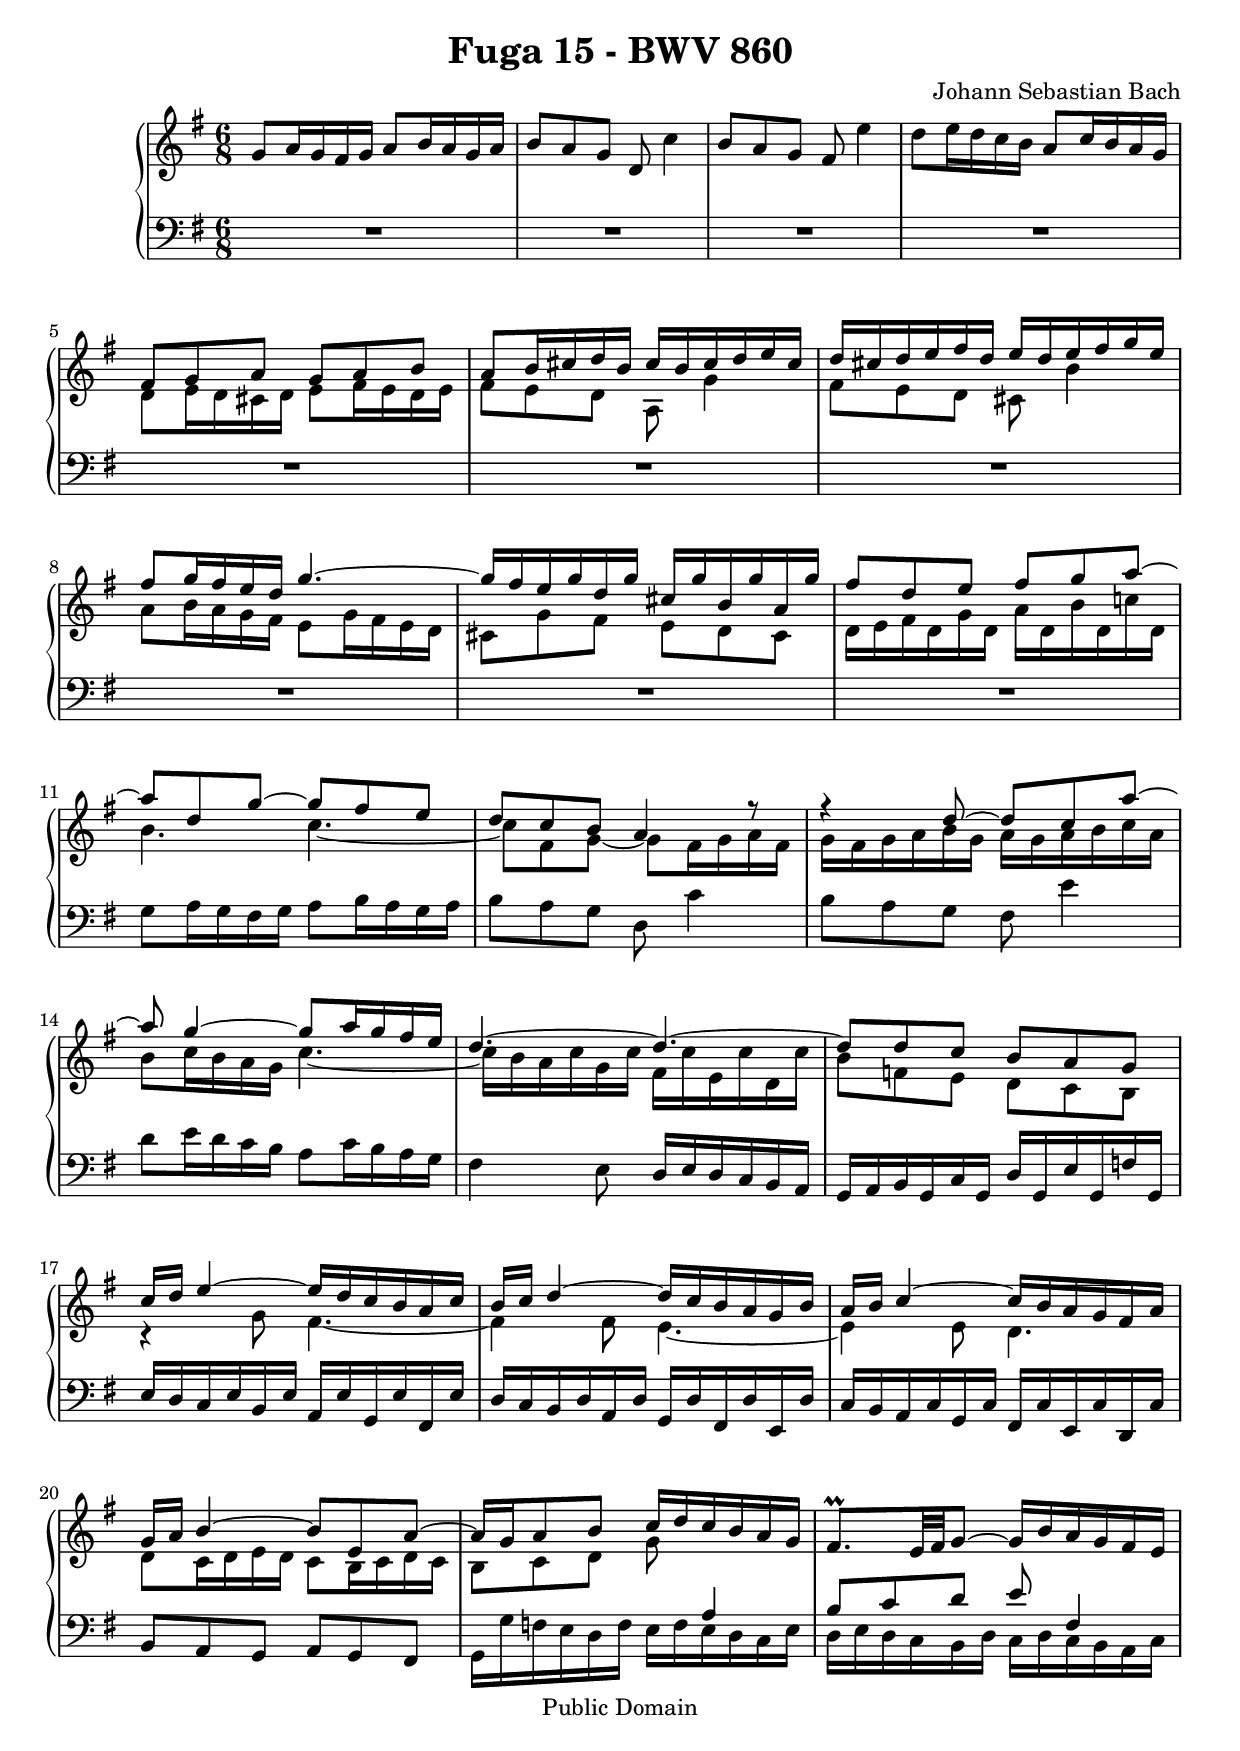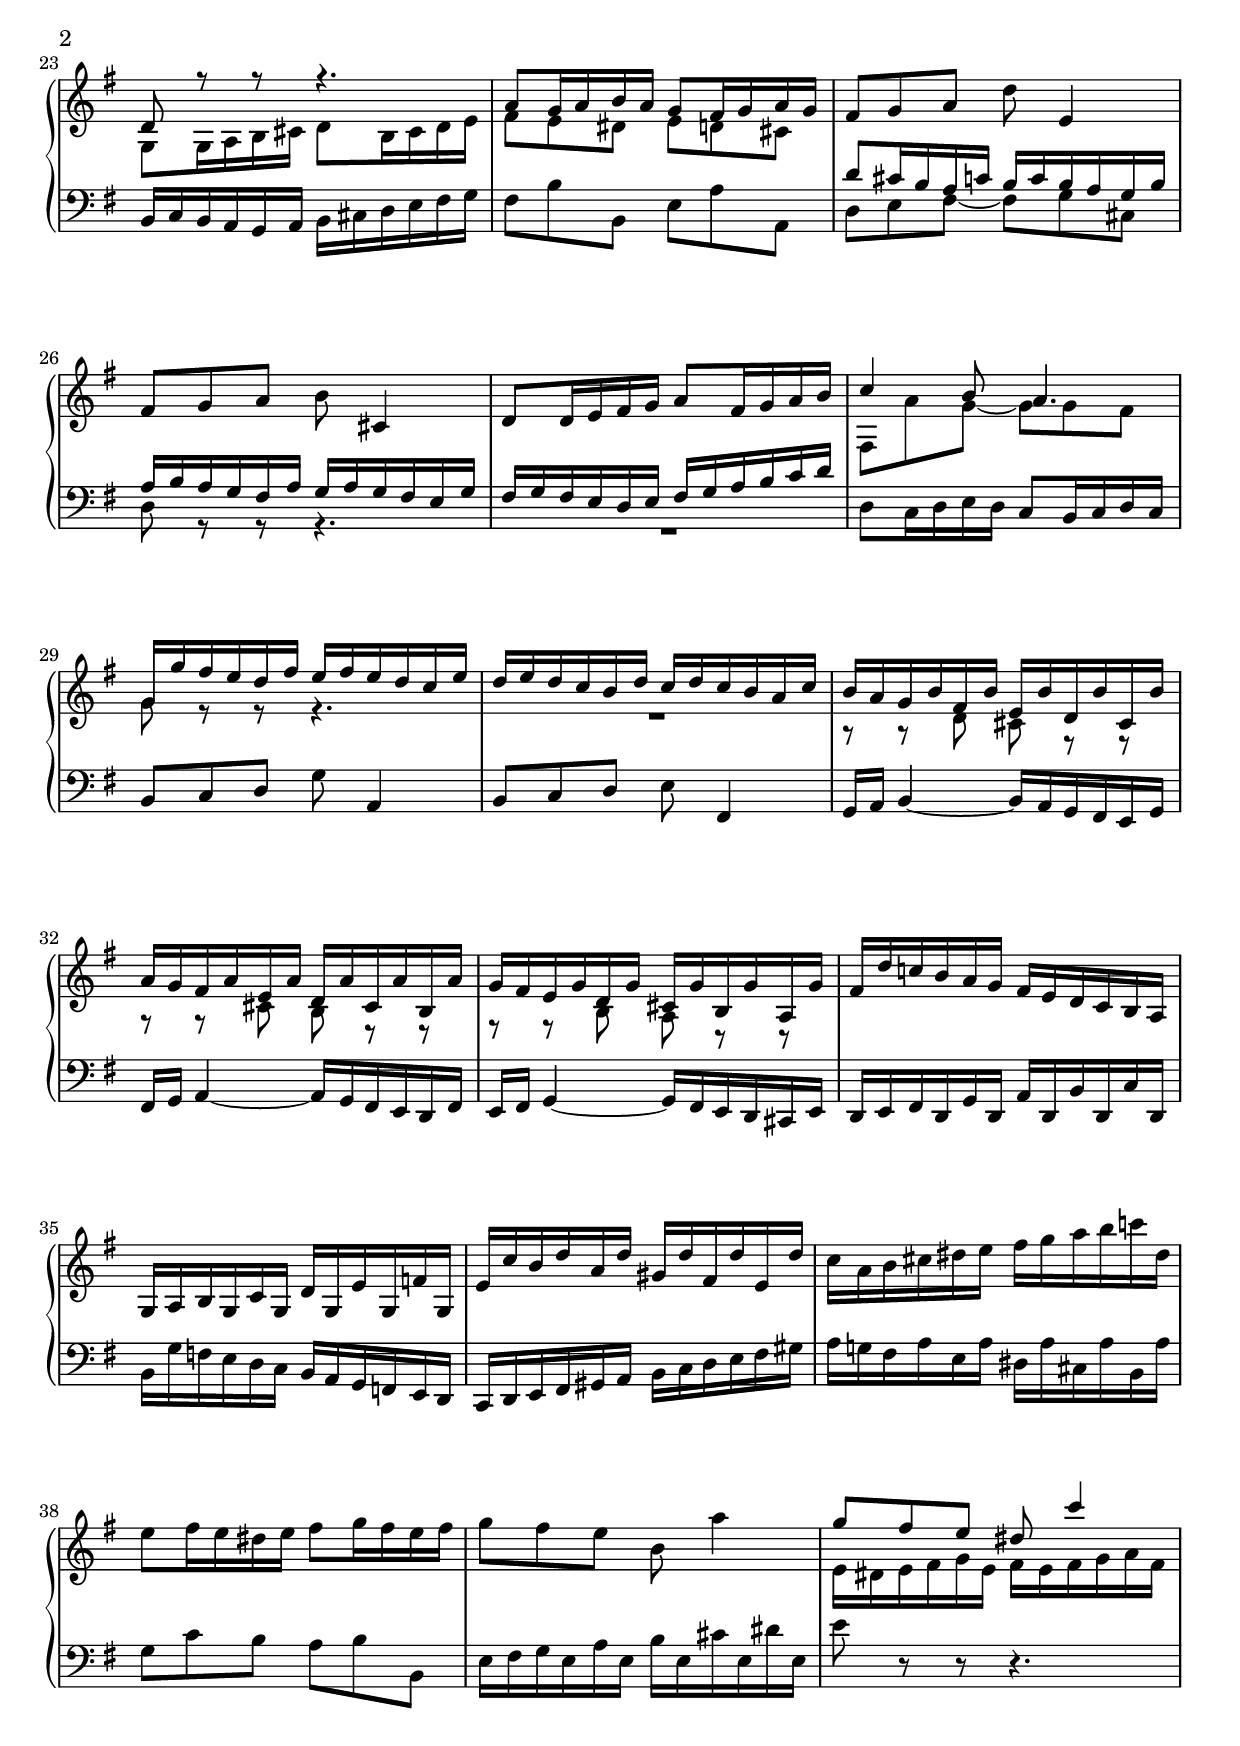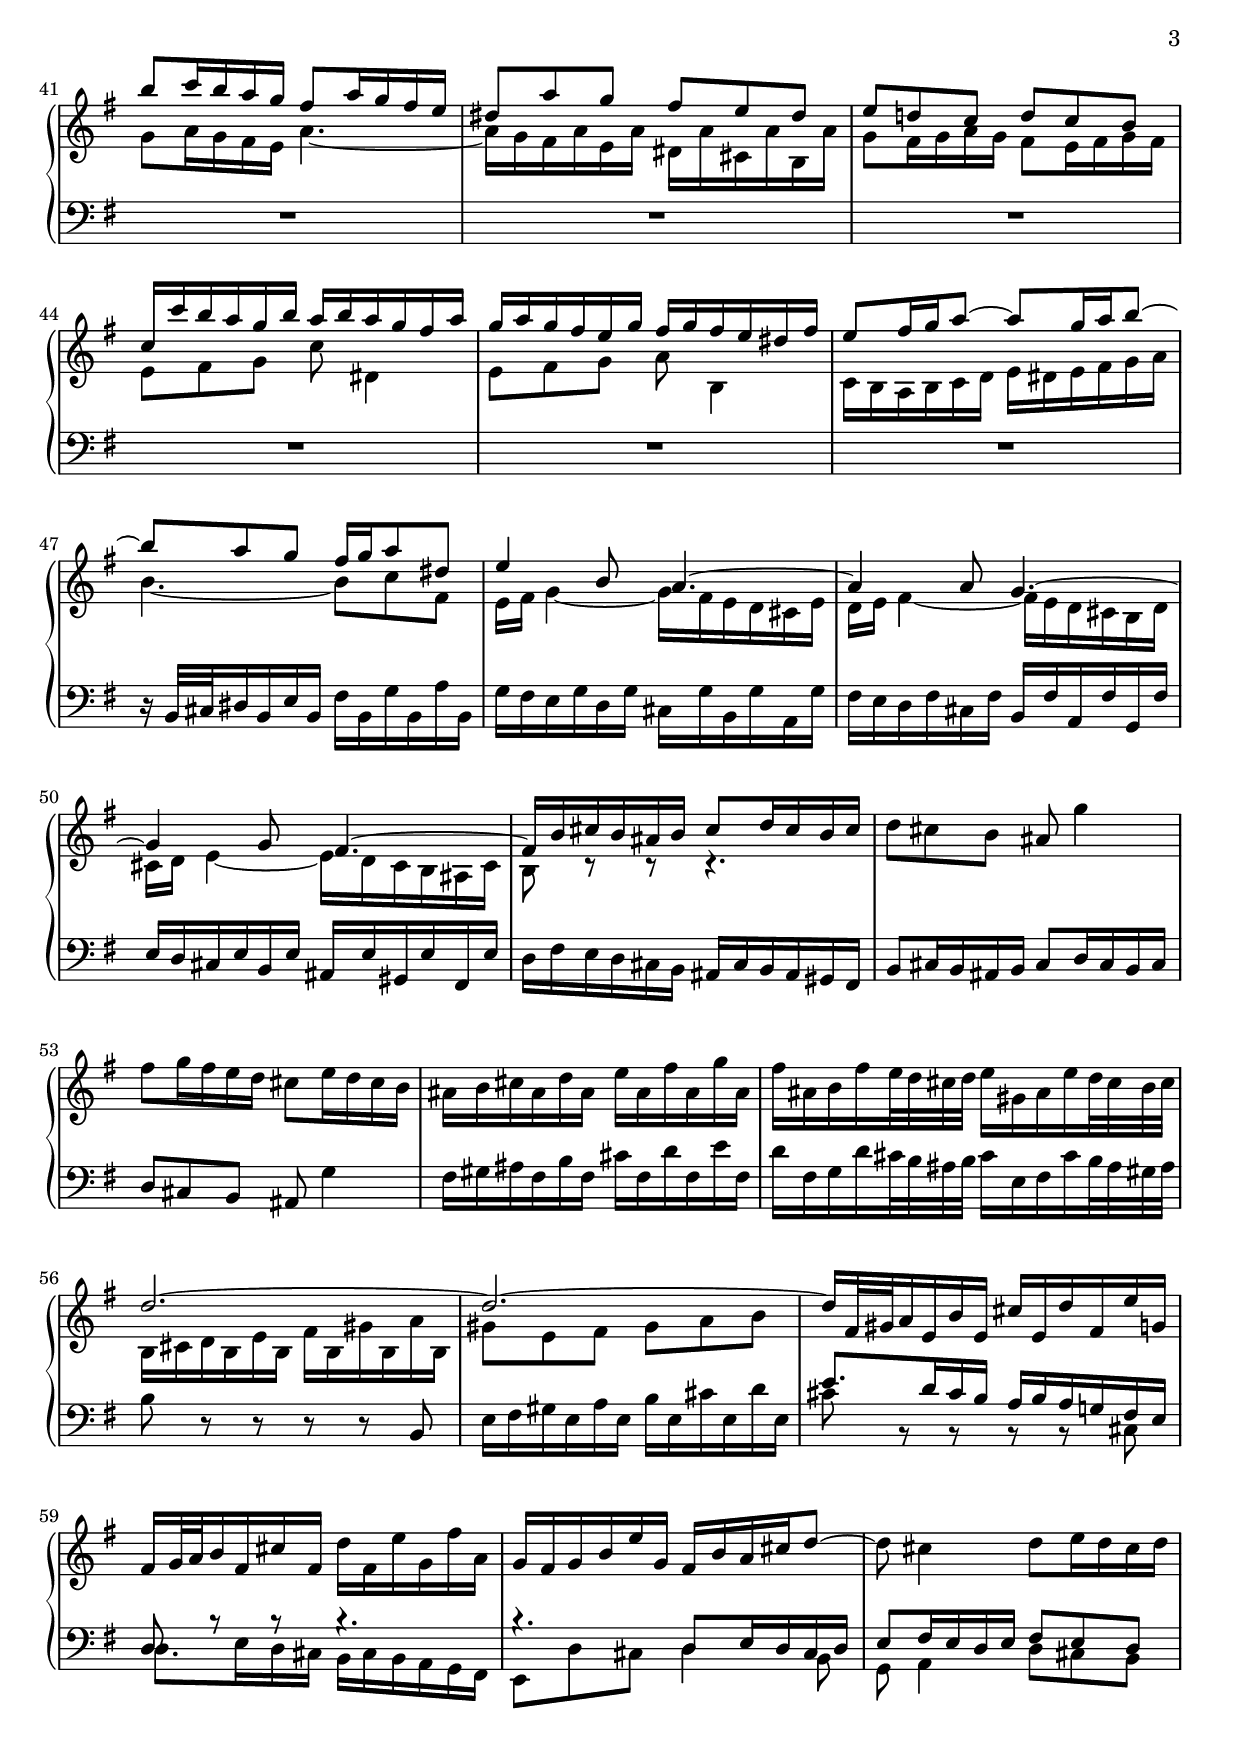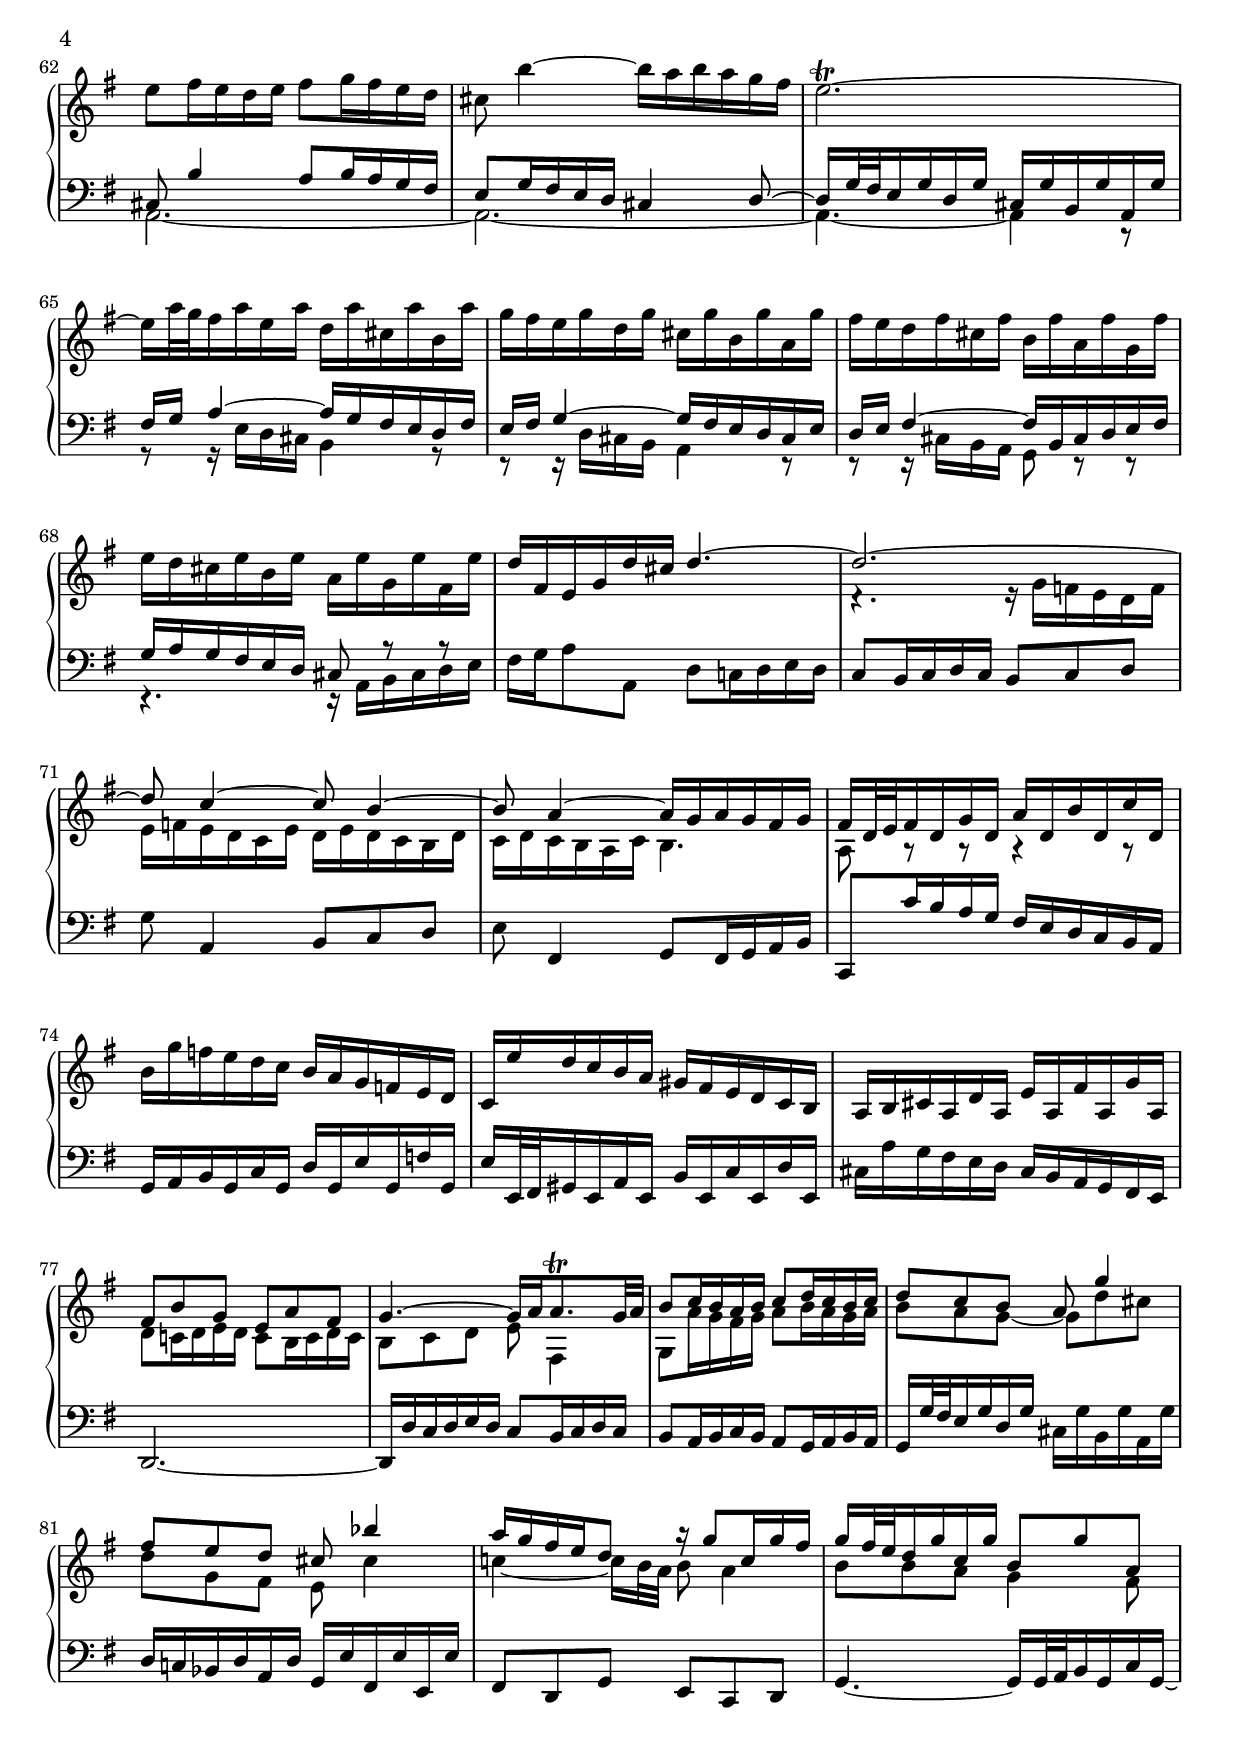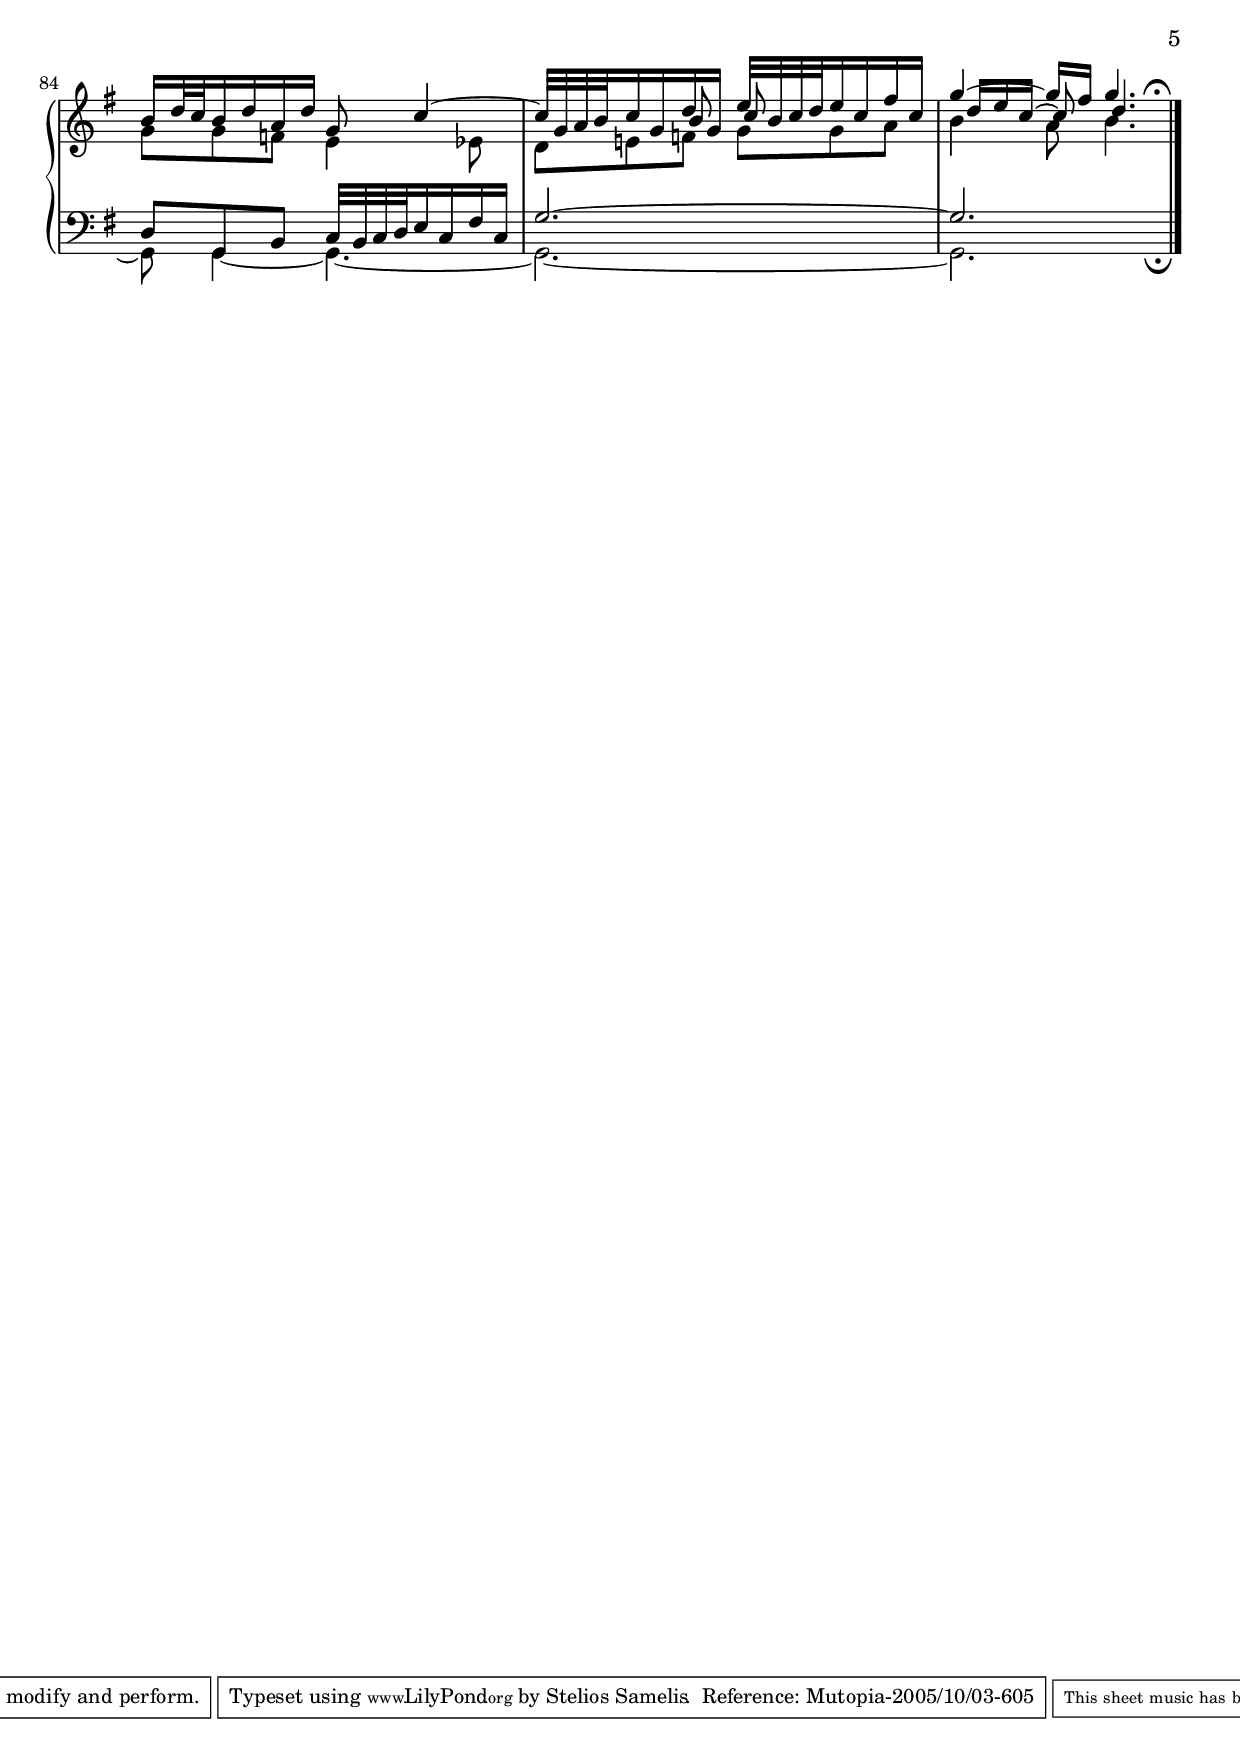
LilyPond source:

\version "2.6.0"

\header {
  title = "Fuga 15 - BWV 860"
  composer = "Johann Sebastian Bach"
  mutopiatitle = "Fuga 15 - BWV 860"
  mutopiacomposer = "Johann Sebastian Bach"
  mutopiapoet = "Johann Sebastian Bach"
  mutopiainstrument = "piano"
  date = "18th century"
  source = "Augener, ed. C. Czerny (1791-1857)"
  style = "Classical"
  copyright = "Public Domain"
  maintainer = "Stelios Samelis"
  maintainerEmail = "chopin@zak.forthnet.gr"
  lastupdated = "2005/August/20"
  
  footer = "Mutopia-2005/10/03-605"
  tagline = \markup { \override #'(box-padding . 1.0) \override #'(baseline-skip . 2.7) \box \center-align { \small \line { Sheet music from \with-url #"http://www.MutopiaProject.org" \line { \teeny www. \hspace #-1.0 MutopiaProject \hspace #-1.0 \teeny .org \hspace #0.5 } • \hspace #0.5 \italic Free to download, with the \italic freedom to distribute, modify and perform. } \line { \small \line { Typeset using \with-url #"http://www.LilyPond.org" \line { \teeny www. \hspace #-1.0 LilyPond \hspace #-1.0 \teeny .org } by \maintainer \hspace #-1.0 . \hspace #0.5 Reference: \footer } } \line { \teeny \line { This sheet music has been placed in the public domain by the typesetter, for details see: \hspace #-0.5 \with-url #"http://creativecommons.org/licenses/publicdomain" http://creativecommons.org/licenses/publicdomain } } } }

}

\score {

 \context GrandStaff
 <<
 \context Staff = "up" {
 \clef treble
 \key g \major
 \time 6/8
 g'8 a'16 g' fis' g' a'8 b'16 a' g' a' b'8 a' g' d' c''4 b'8 a' g' fis' e''4 d''8 e''16 d'' c'' b' a'8 c''16 b' a' g'
 << { fis'8 g' a' g' a' b' a' b'16 cis'' d'' b' cis'' b' cis'' d'' e'' cis'' d'' cis'' d'' e'' fis'' d'' e'' d'' e'' fis'' g'' e''
 fis''8 g''16 fis'' e'' d'' g''4. ~ g''16 fis'' e'' g'' d'' g'' cis'' g'' b' g'' a' g''
 fis''8 d'' e'' fis'' g'' a'' ~ a'' d'' g'' ~ g'' fis'' e'' d'' c'' b' a'4 r8
 r4 d''8 ~ d'' c'' a'' ~ a'' g''4 ~ g''8 a''16 g'' fis'' e'' d''4. ~ d''4. ~ d''8 d'' c'' b' a' g' c''16 d'' e''4 ~ e''16 d'' c'' b' a' c''
 b'16 c'' d''4 ~ d''16 c'' b' a' g' b' a'16 b' c''4 ~ c''16 b' a' g' fis' a'
 g'16 a' b'4 ~ b'8 e' a' ~ a'16 g' a'8 b' c''16 d'' c'' b' a' g' fis'8.^\prall[ e'32 fis' g'8] ~ g'16 b' a' g' fis' e'
 d'8 r r r4. a'8 g'16 a' b' a' g'8 fis'16 g' a' g' } \\
 { d'8 e'16 d' cis' d' e'8 fis'16 e' d' e' fis'8 e' d' a g'4 fis'8 e' d' cis' b'4 a'8 b'16 a' g' fis' e'8 g'16 fis' e' d'
 cis'8 g' fis' e' d' cis' d'16 e' fis' d' g' d' a' d' b' d' c''! d' b'4. c''4. ~ c''8 fis' g' ~ g' fis'16 g' a' fis'
 g'16 fis' g' a' b' g' a' g' a' b' c'' a' b'8 c''16 b' a' g' c''4. ~ c''16 b' a' c'' g' c'' fis' c'' e' c'' d' c''
 b'8 f' e' d' c' b r4 g'8 fis'4. ~ fis'4 fis'8 e'4. ~ e'4 e'8 d'4.
 d'8 c'16 d' e' d' c'8 b16 c' d' c' b8 c' d' g' s4 s2.
 g8 g16 a b cis' d'8 b16 cis' d' e' fis'8 e' dis' e' d' cis' } >> fis'8 g' a' d'' e'4 fis'8 g' a' b' cis'4
 d'8 d'16 e' fis' g' a'8 fis'16 g' a' b'
 << { c''4 b'8 a'4. g'16 g'' fis'' e'' d'' fis'' e'' fis'' e'' d'' c'' e'' d'' e'' d'' c'' b' d'' c'' d'' c'' b' a' c''
 b'16 a' g' b' fis' b' e' b' d' b' cis' b' a' g' fis' a' e' a' d' a' cis' a' b a' g' fis' e' g' d' g' cis' g' b g' a g' } \\
 { fis8 a' g' ~ g' g' fis' g' r r r4. R2. a8\rest a\rest d' cis' f\rest f\rest g\rest g\rest cis' b e\rest e\rest
 f8\rest f\rest b a d\rest d\rest } >>
 fis'16 d'' c''! b' a' g' fis' e' d' c' b a g a b g c' g d' g e' g f' g e' c'' b' d'' a' d'' gis' d'' fis' d'' e' d''
 c''16 a' b' cis'' dis'' e'' fis'' g'' a'' b'' c'''! dis''
 e''8 fis''16 e'' dis'' e'' fis''8 g''16 fis'' e'' fis'' g''8 fis'' e'' b' a''4
 << { g''8 fis'' e'' dis'' c'''4 b''8 c'''16 b'' a'' g'' fis''8 a''16 g'' fis'' e'' dis''8 a'' g'' fis'' e'' dis'' e'' d''! c'' d'' c'' b'
 c''16 c''' b'' a'' g'' b'' a'' b'' a'' g'' fis'' a'' g'' a'' g'' fis'' e'' g'' fis'' g'' fis'' e'' dis'' fis''
 e''8 fis''16 g'' a''8 ~ a''8 g''16 a'' b''8 ~ b''8 a'' g'' fis''16 g'' a''8 dis''
 e''4 b'8 a'4. ~ a'4 a'8 g'4. ~ g'4 g'8 fis'4. ~ fis'16 b' cis'' b' ais' b' cis''8 d''16 cis'' b' cis'' } \\
 { e'16 dis' e' fis' g' e' fis' e' fis' g' a' fis' g'8 a'16 g' fis' e' a'4. ~ a'16 g' fis' a' e' a' dis' a' cis' a' b a'
 g'8 fis'16 g' a' g' fis'8 e'16 fis' g' fis' e'8 fis' g' c'' dis'4 e'8 fis' g' a' b4
 c'16 b a b c' d' e' dis' e' fis' g' a' b'4. ~ b'8 c'' fis' e'16 fis' g'4 ~ g'16 fis' e' d' cis' e'
 d'16 e' fis'4 ~ fis'16 e' d' cis' b d' cis' d' e'4 ~ e'16 d' cis' b ais cis' b8 c'\rest c'\rest c'4.\rest } >>
 d''8 cis'' b' ais' g''4 fis''8 g''16 fis'' e'' d'' cis''8 e''16 d'' cis'' b' ais' b' cis'' ais' d'' ais' e'' ais' fis'' ais' g'' ais'
 fis''16[ ais' b' fis'' e''32 d'' cis'' d''] e''16[ gis' ais' e'' d''32 cis'' b' cis'']
 << { d''2. ~ d''2. ~ d''16[ fis'32 gis' a'16 e' b' e'] cis'' e' d'' fis' e'' g' } \\
 { b16 cis' d' b e' b fis' b gis' b a' b gis'8 e' fis' gis' a' b' s2. } >>
 fis'16[ g'32 a' b'16 fis' cis'' fis'] d'' fis' e'' g' fis'' a' g' fis' g' b' e'' g' fis' b' a' cis'' d''8 ~ d'' cis''4 d''8 e''16 d'' cis'' d''
 e''8 fis''16 e'' d'' e'' fis''8 g''16 fis'' e'' d'' cis''8 b''4 ~ b''16 a'' b'' a'' g'' fis'' e''2.^\trill ~
 e''16[ a''32 g'' fis''16 a'' e'' a''] d'' a'' cis'' a'' b' a''
 g''16 fis'' e'' g'' d'' g'' cis'' g'' b' g'' a' g'' fis'' e'' d'' fis'' cis'' fis'' b' fis'' a' fis'' g' fis''
 e''16 d'' cis'' e'' b' e'' a' e'' g' e'' fis' e'' d'' fis' e' g' d'' cis''
 << { d''4. ~ d''2. ~ d''8 c''4 ~ c''8 b'4 ~ b'8 a'4 ~ a'16 g' a' g' fis' g' fis'[ d'32 e' fis'16 d' g' d'] a'16 d' b' d' c'' d' } \\
 { s4. d'4.\rest e'16\rest g'16[ f' e' d' f'] e' f' e' d' c' e' d' e' d' c' b d' c' d' c' b a c' b4. a8 a8\rest a8\rest a4\rest a8\rest } >>
 b'16 g'' f'' e'' d'' c'' b' a' g' f' e' d' c' e'' d'' c'' b' a' gis' fis' e' d' c' b
 a16 b cis' a d' a e' a fis' a g' a
 << { fis'8 b' g' e' a' fis' g'4. ~ g'16[ a' a'8.^\trill g'32 a']
 b'8 c''16 b' a' b' c''8 d''16 c'' b' c'' d''8 c'' b' a' g''4 fis''8 e'' d'' cis'' bes''4
 a''16 g'' fis'' e'' d''8 a''16\rest g''8[ c''16 g'' fis''] g''16[ fis''32 e'' d''16 g'' c'' g''] b'8 g'' a'
 b'16[ d''32 c'' b'16 d'' a' d''] } \\
 { d'8 c'!16 d' e' d' c'8 b16 c' d' c' b8 c' d' e' fis4 g8 a'16 g' fis' g' a'8 b'16 a' g' a'
 b'8 a' g' ~ g' d'' cis'' d'' g' fis' e' cis''4 c''!4 ~ c''16[ b'32 a'] b'8 a'4 b'8 b' a' g'4 fis'8 g' g' f' } >>
 << { g'8 c''4 ~ c''32[ g' a' b' c''16 g' d'' g'] e''32[ b' c'' d'' e''16 c'' fis'' c''] g''4 ~ g''16 fis''
 g''4.^\markup { \hspace #5.0 \musicglyph #"scripts.ufermata" } } \\
 { e'4 ees'8 d' e'! f' g' g' a' b'4 a'8 b'4. } \\ { s8 s4 s4 b'8 c'' s4 s16 d''[ e'' c''] ~ c''8 d''4. } >>
 \bar "|."
}

 \context Staff = "down" {
 \clef bass
 \key g \major
 \time 6/8
 R2. R2. R2. R2. R2. R2. R2. R2. R2. R2. g8 a16 g fis g a8 b16 a g a b8 a g d c'4 b8 a g fis e'4
 d'8 e'16 d' c' b a8 c'16 b a g fis4 e8 d16 e d c b, a, g, a, b, g, c g, d g, e g, f g,
 e16 d c e b, e a, e g, e fis, e d c b, d a, d g, d fis, d e, d c b, a, c g, c fis, c e, c d, c b,8 a, g, a, g, fis,
 << { s2 a4 b8 c' d' e' fis4 } \\ { g,16 g f e d f e f e d c e d e d c b, d c d c b, a, c  } >>
 b,16 c b, a, g, a, b, cis d e fis g fis8 b b, e a a,
 << { d'8 cis'16 b a c' b c' b a g b a b a g fis a g a g fis e g
 fis16 g fis e d e fis g a b c' d' } \\ { d8 e fis ~ fis g cis d r r r4. R2. } >>
 d8 c16 d e d c8 b,16 c d c b,8 c d g a,4 b,8 c d e fis,4
 g,16 a, b,4 ~ b,16 a, g, fis, e, g, fis, g, a,4 ~ a,16 g, fis, e, d, fis, e, fis, g,4 ~ g,16 fis, e, d, cis, e,
 d,16 e, fis, d, g, d, a, d, b, d, c d, b, g f e d c b, a, g, f, e, d, c, d, e, fis, gis, a, b, c d e fis gis
 a16 g! fis a e a dis a cis a b, a g8 c' b a b b, e16 fis g e a e b e cis' e dis' e e'8 r r r4. R2. R2. R2.
 R2. R2. R2. r16 b,32[ cis dis16 b, e b,] fis b, g b, a b, g fis e g d g cis g b, g a, g
 fis16 e d fis cis fis b, fis a, fis g, fis e d cis e b, e ais, e gis, e fis, e d fis e d cis b, ais, cis b, ais, gis, fis,
 b,8 cis16 b, ais, b, cis8 d16 cis b, cis d8 cis b, ais, g4 fis16 gis ais fis b fis cis' fis d' fis e' fis
 d'16[ fis g d' cis'32 b ais b] cis'16[ e fis cis' b32 ais gis ais] b8 r r r r b, e16 fis gis e a e b e cis' e d' e
 << { e'8.[ d'16 cis' b] a b a g! fis e d8 b\rest b\rest b4.\rest b4.\rest d8 e16 d cis d e8 fis16 e d e fis8 e d
 cis8 b4 a8 b16 a g fis e8 g16 fis e d cis4 d8 ~ d16[ g32 fis e16 g d g] cis g b, g a, g fis g a4 ~ a16 g fis e d fis
 e16 fis g4 ~ g16 fis e d cis e d e fis4 ~ fis16 b, cis d e fis g a g fis e d cis8 a8\rest a8\rest } \\
 { cis'8 b,\rest b,\rest b,\rest b,\rest cis d8.[ e16 d cis] b, cis b, a, g, fis, e,8 d cis d4 b,8 g,8 a,4 d8 cis b,
 a,2. ~ a,2. ~ a,4. ~ a,4 d,8\rest g,8\rest g,16\rest e16 d cis b,4 g,8\rest
 e,8\rest e,16\rest d cis b, a,4 e,8\rest e,\rest e,16\rest cis b, a, g,8 e,\rest e,\rest
 e,4.\rest e,16\rest a, b, cis d e } >>
 fis16 g a8 a, d8 c!16 d e d c8 b,16 c d c b,8 c d g a,4 b,8 c d e fis,4 g,8 fis,16 g, a, b,
 c,8 c'16 b a g fis e d c b, a, g, a, b, g, c g, d g, e g, f g, e[ e,32 fis, gis,16 e, a, e,] b, e, c e, d e,
 cis16 a g fis e d cis b, a, g, fis, e, d,2. ~ d,16 d c d e d c8 b,16 c d c b,8 a,16 b, c b, a,8 g,16 a, b, a,
 g,16[ g32 fis e16 g d g] cis g b, g a, g d c! bes, d a, d g, e fis, e e, e fis,8 d, g, e, c, d,
 << { s2. d8 g, b, c32[ b, c d e16 c fis c] g2. ~ g2. } \\
 { \stemUp g,4. ~ g,16[ g,32 a, b,16 g, c g,] ~ \stemDown g,8 g,4 ~ g,4. ~ g,2. ~
 g,2._\markup { \hspace #20.0 \musicglyph #"scripts.dfermata" } } >>
 \bar "|."
}
>>

 \layout { }

 \midi { \tempo 4 = 68 }

}